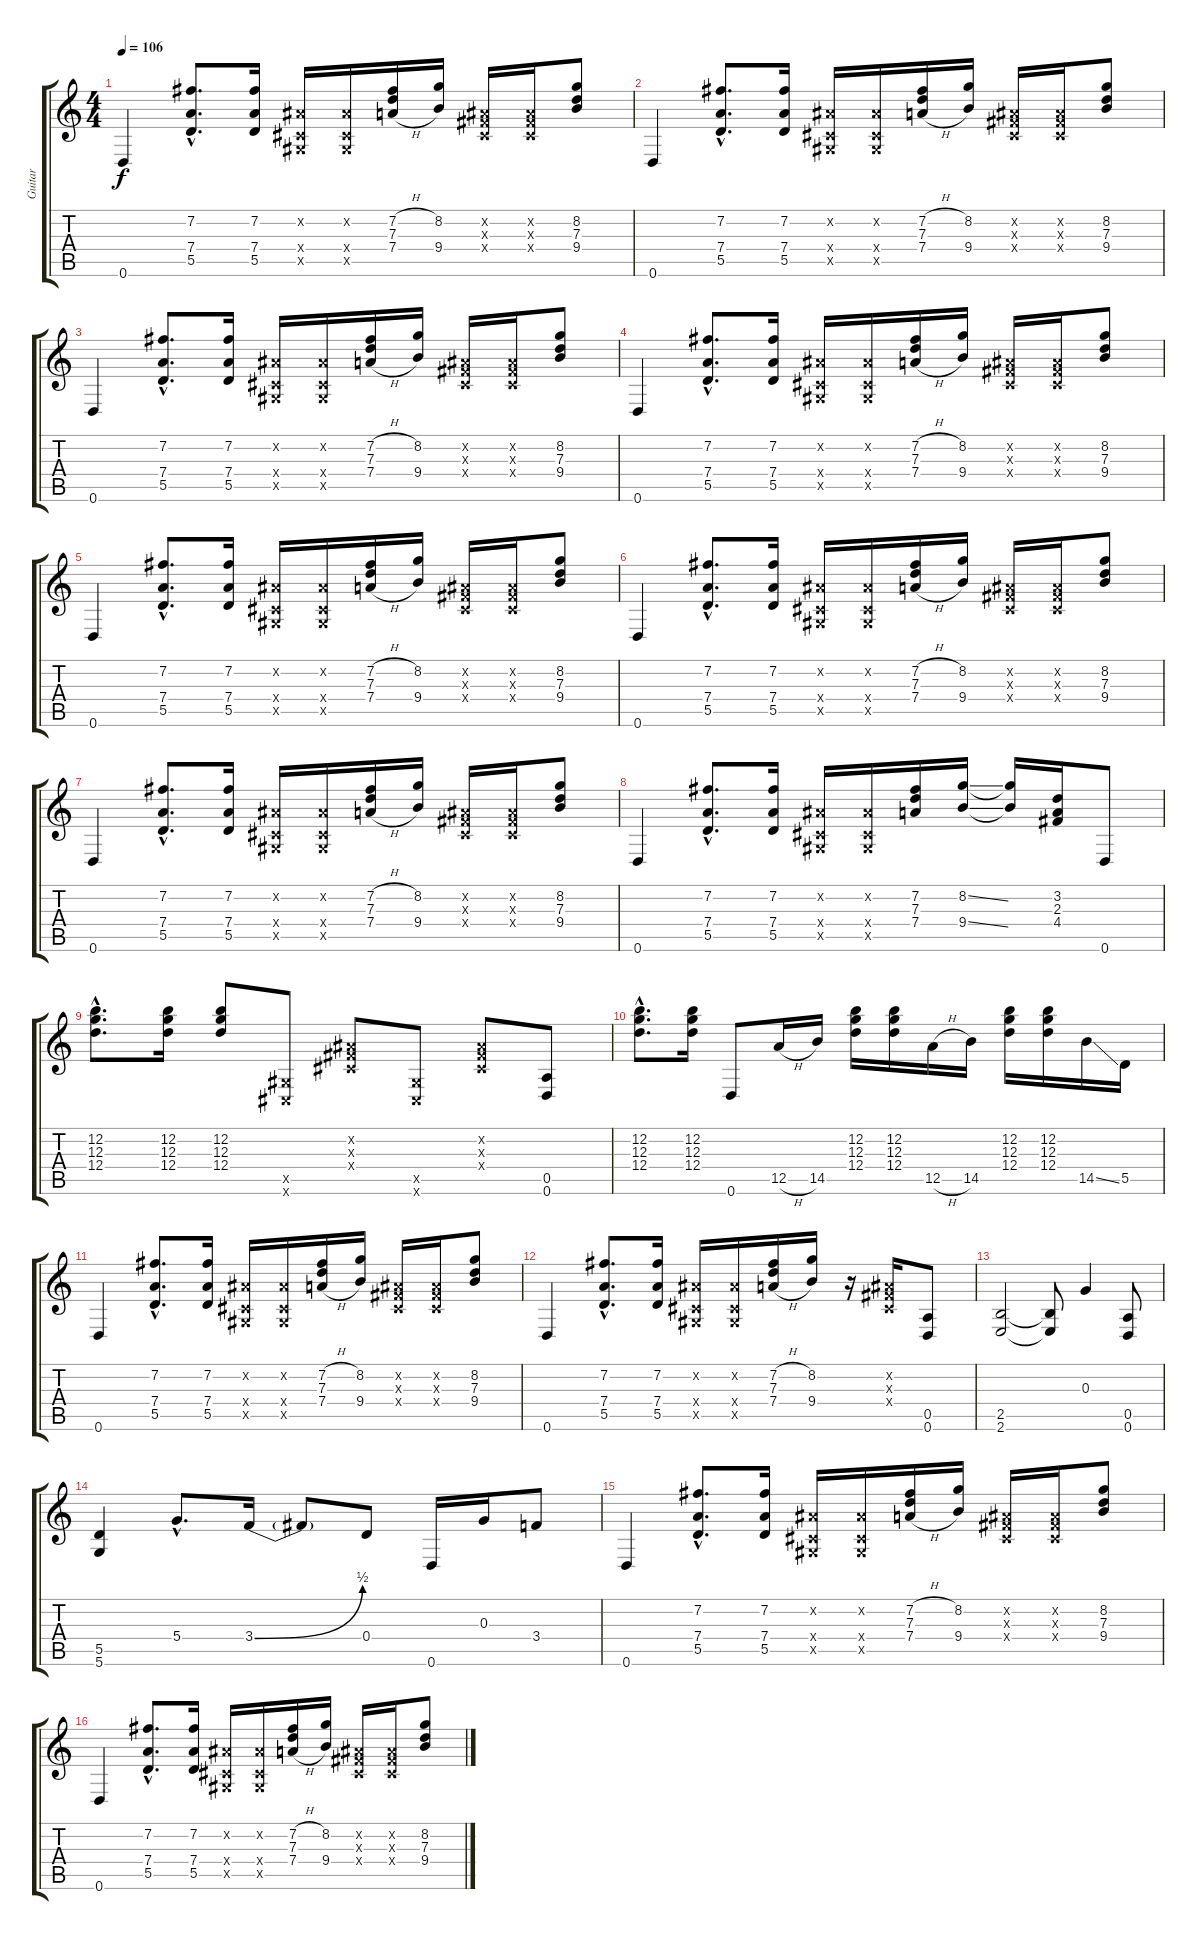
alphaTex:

\track ("Guitar" "Guitar") {instrument distortionguitar}
\staff {score tabs}
\tuning (E4 B3 G3 D3 A2 D2) {hide}
\ts (4 4)
\tempo 106
\clef g2
\ks c
0.6.4{dy f instrument distortionguitar} (7.2{hac} 7.4{hac} 5.5{hac}).8{d} (7.2 7.4 5.5).16 (-1.2{x} -1.4{x} -1.5{x}).16 (-1.2{x} -1.4{x} -1.5{x}).16 (7.2{h} 7.3 7.4{h}).16 (8.2 9.4).16 (-1.2{x} -1.3{x} -1.4{x}).16 (-1.2{x} -1.3{x} -1.4{x}).16 (8.2 7.3 9.4).8 |
0.6.4 (7.2{hac} 7.4{hac} 5.5{hac}).8{d} (7.2 7.4 5.5).16 (-1.2{x} -1.4{x} -1.5{x}).16 (-1.2{x} -1.4{x} -1.5{x}).16 (7.2{h} 7.3 7.4{h}).16 (8.2 9.4).16 (-1.2{x} -1.3{x} -1.4{x}).16 (-1.2{x} -1.3{x} -1.4{x}).16 (8.2 7.3 9.4).8 |
0.6.4 (7.2{hac} 7.4{hac} 5.5{hac}).8{d} (7.2 7.4 5.5).16 (-1.2{x} -1.4{x} -1.5{x}).16 (-1.2{x} -1.4{x} -1.5{x}).16 (7.2{h} 7.3 7.4{h}).16 (8.2 9.4).16 (-1.2{x} -1.3{x} -1.4{x}).16 (-1.2{x} -1.3{x} -1.4{x}).16 (8.2 7.3 9.4).8 |
0.6.4 (7.2{hac} 7.4{hac} 5.5{hac}).8{d} (7.2 7.4 5.5).16 (-1.2{x} -1.4{x} -1.5{x}).16 (-1.2{x} -1.4{x} -1.5{x}).16 (7.2{h} 7.3 7.4{h}).16 (8.2 9.4).16 (-1.2{x} -1.3{x} -1.4{x}).16 (-1.2{x} -1.3{x} -1.4{x}).16 (8.2 7.3 9.4).8 |
0.6.4 (7.2{hac} 7.4{hac} 5.5{hac}).8{d} (7.2 7.4 5.5).16 (-1.2{x} -1.4{x} -1.5{x}).16 (-1.2{x} -1.4{x} -1.5{x}).16 (7.2{h} 7.3 7.4{h}).16 (8.2 9.4).16 (-1.2{x} -1.3{x} -1.4{x}).16 (-1.2{x} -1.3{x} -1.4{x}).16 (8.2 7.3 9.4).8 |
0.6.4 (7.2{hac} 7.4{hac} 5.5{hac}).8{d} (7.2 7.4 5.5).16 (-1.2{x} -1.4{x} -1.5{x}).16 (-1.2{x} -1.4{x} -1.5{x}).16 (7.2{h} 7.3 7.4{h}).16 (8.2 9.4).16 (-1.2{x} -1.3{x} -1.4{x}).16 (-1.2{x} -1.3{x} -1.4{x}).16 (8.2 7.3 9.4).8 |
0.6.4 (7.2{hac} 7.4{hac} 5.5{hac}).8{d} (7.2 7.4 5.5).16 (-1.2{x} -1.4{x} -1.5{x}).16 (-1.2{x} -1.4{x} -1.5{x}).16 (7.2{h} 7.3 7.4{h}).16 (8.2 9.4).16 (-1.2{x} -1.3{x} -1.4{x}).16 (-1.2{x} -1.3{x} -1.4{x}).16 (8.2 7.3 9.4).8 |
0.6.4 (7.2{hac} 7.4{hac} 5.5{hac}).8{d} (7.2 7.4 5.5).16 (-1.2{x} -1.4{x} -1.5{x}).16 (-1.2{x} -1.4{x} -1.5{x}).16 (7.2 7.3 7.4).16 (8.2{ss} 9.4{ss}).16 (8.2{t} 9.4{t}).16 (3.2 2.3 4.4).16 0.6.8 |
(12.2{hac} 12.3{hac} 12.4{hac}).8{d} (12.2 12.3 12.4).16 (12.2 12.3 12.4).8 (-1.5{x} -1.6{x}).8 (-1.2{x} -1.3{x} -1.4{x}).8 (-1.5{x} -1.6{x}).8 (-1.2{x} -1.3{x} -1.4{x}).8 (0.5 0.6).8 |
(12.2{hac} 12.3{hac} 12.4{hac}).8{d} (12.2 12.3 12.4).16 0.6.8 12.5{h}.16 14.5.16 (12.2 12.3 12.4).16 (12.2 12.3 12.4).16 12.5{h}.16 14.5.16 (12.2 12.3 12.4).16 (12.2 12.3 12.4).16 14.5{ss}.16 5.5.16 |
0.6.4 (7.2{hac} 7.4{hac} 5.5{hac}).8{d} (7.2 7.4 5.5).16 (-1.2{x} -1.4{x} -1.5{x}).16 (-1.2{x} -1.4{x} -1.5{x}).16 (7.2{h} 7.3 7.4{h}).16 (8.2 9.4).16 (-1.2{x} -1.3{x} -1.4{x}).16 (-1.2{x} -1.3{x} -1.4{x}).16 (8.2 7.3 9.4).8 |
0.6.4 (7.2{hac} 7.4{hac} 5.5{hac}).8{d} (7.2 7.4 5.5).16 (-1.2{x} -1.4{x} -1.5{x}).16 (-1.2{x} -1.4{x} -1.5{x}).16 (7.2{h} 7.3 7.4{h}).16 (8.2 9.4).16 r.16 (-1.2{x} -1.3{x} -1.4{x}).16 (0.5 0.6).8 |
(2.5 2.6).2 (2.5{t} 2.6{t}).8 0.3.4 (0.5 0.6).8 |
(5.5 5.6).4 5.4{hac}.8{d} 3.4{be (bend 0 0 60 2)}.16 3.4{t}.8 0.4.8 0.6.16 0.3.16 3.4.8 |
0.6.4 (7.2{hac} 7.4{hac} 5.5{hac}).8{d} (7.2 7.4 5.5).16 (-1.2{x} -1.4{x} -1.5{x}).16 (-1.2{x} -1.4{x} -1.5{x}).16 (7.2{h} 7.3 7.4{h}).16 (8.2 9.4).16 (-1.2{x} -1.3{x} -1.4{x}).16 (-1.2{x} -1.3{x} -1.4{x}).16 (8.2 7.3 9.4).8 |
0.6.4 (7.2{hac} 7.4{hac} 5.5{hac}).8{d} (7.2 7.4 5.5).16 (-1.2{x} -1.4{x} -1.5{x}).16 (-1.2{x} -1.4{x} -1.5{x}).16 (7.2{h} 7.3 7.4{h}).16 (8.2 9.4).16 (-1.2{x} -1.3{x} -1.4{x}).16 (-1.2{x} -1.3{x} -1.4{x}).16 (8.2 7.3 9.4).8
